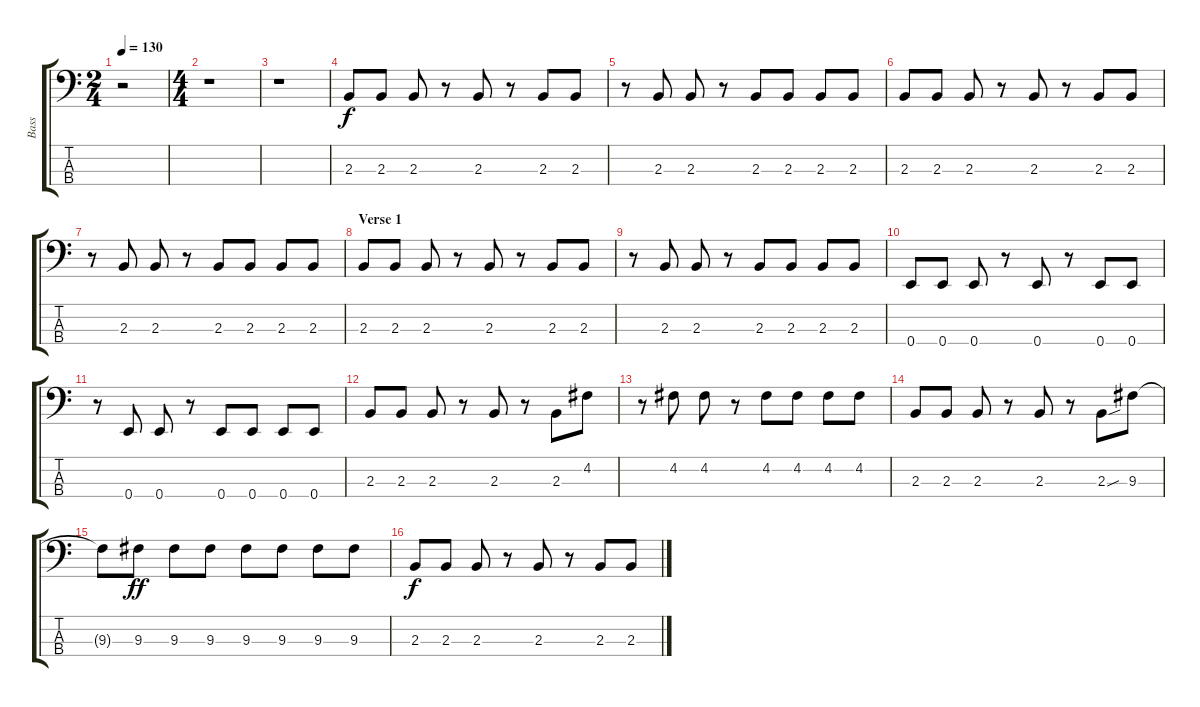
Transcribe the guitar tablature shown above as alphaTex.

\track ("Bass" "Bass") {instrument electricbasspick}
\staff {score tabs}
\tuning (G2 D2 A1 E1) {hide}
\ts (2 4)
\tempo 130
\clef f4
\ks c
r.2{dy f instrument electricbasspick} |
\ts (4 4)
r.1 |
r.1 |
2.3.8 2.3.8 2.3.8 r.8 2.3.8 r.8 2.3.8 2.3.8 |
r.8 2.3.8 2.3.8 r.8 2.3.8 2.3.8 2.3.8 2.3.8 |
2.3.8 2.3.8 2.3.8 r.8 2.3.8 r.8 2.3.8 2.3.8 |
r.8 2.3.8 2.3.8 r.8 2.3.8 2.3.8 2.3.8 2.3.8 |
\section ("" "Verse 1")
2.3.8 2.3.8 2.3.8 r.8 2.3.8 r.8 2.3.8 2.3.8 |
r.8 2.3.8 2.3.8 r.8 2.3.8 2.3.8 2.3.8 2.3.8 |
0.4.8 0.4.8 0.4.8 r.8 0.4.8 r.8 0.4.8 0.4.8 |
r.8 0.4.8 0.4.8 r.8 0.4.8 0.4.8 0.4.8 0.4.8 |
2.3.8 2.3.8 2.3.8 r.8 2.3.8 r.8 2.3.8 4.2.8 |
r.8 4.2.8 4.2.8 r.8 4.2.8 4.2.8 4.2.8 4.2.8 |
2.3.8 2.3.8 2.3.8 r.8 2.3.8 r.8 2.3{sou}.8 9.3.8 |
9.3{t}.8 9.3.8{dy ff} 9.3.8 9.3.8 9.3.8 9.3.8 9.3.8 9.3.8 |
2.3.8{dy f} 2.3.8 2.3.8 r.8 2.3.8 r.8 2.3.8 2.3.8
